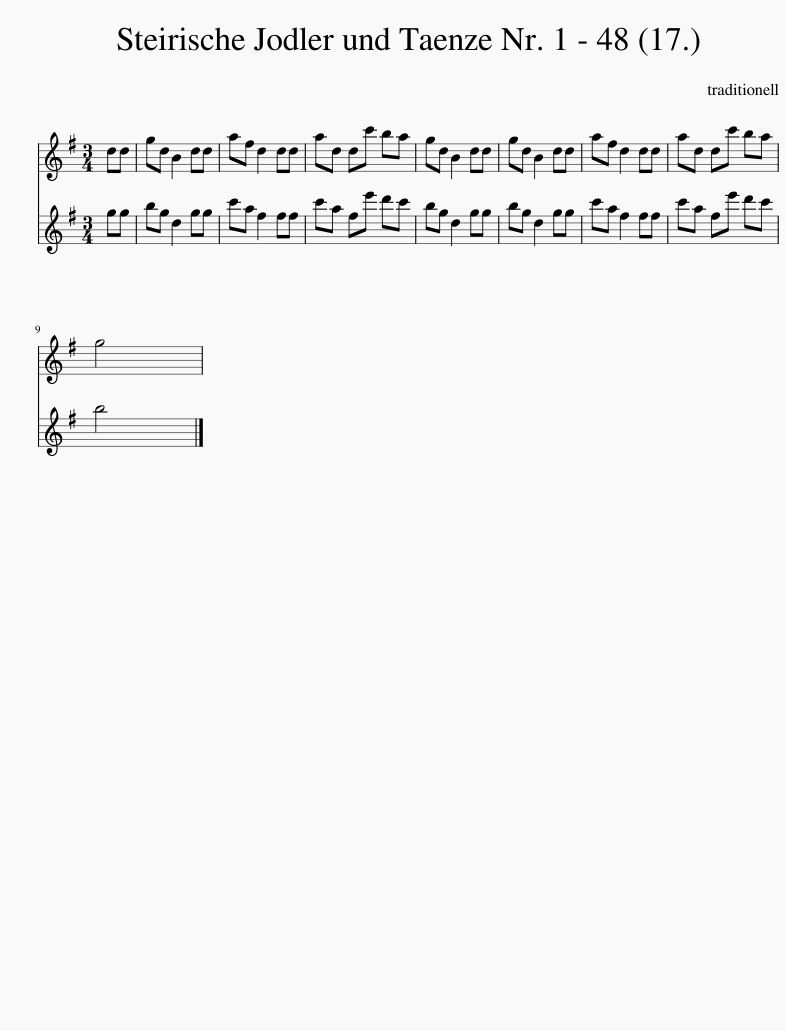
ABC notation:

X:1
%%score 1 2
L:1/8
M:3/4
I:linebreak $
K:G
V:1 treble
V:2 treble
V:1
 dd | gd B2 dd | af d2 dd | ad dc' ba | gd B2 dd | %5
 gd B2 dd | af d2 dd | ad dc' ba |$ g4 | %9
V:2
 gg | bg d2 gg | c'a f2 ff | c'a fe' d'c' | bg d2 gg | %5
 bg d2 gg | c'a f2 ff | c'a fe' d'c' |$ b4 | %9
